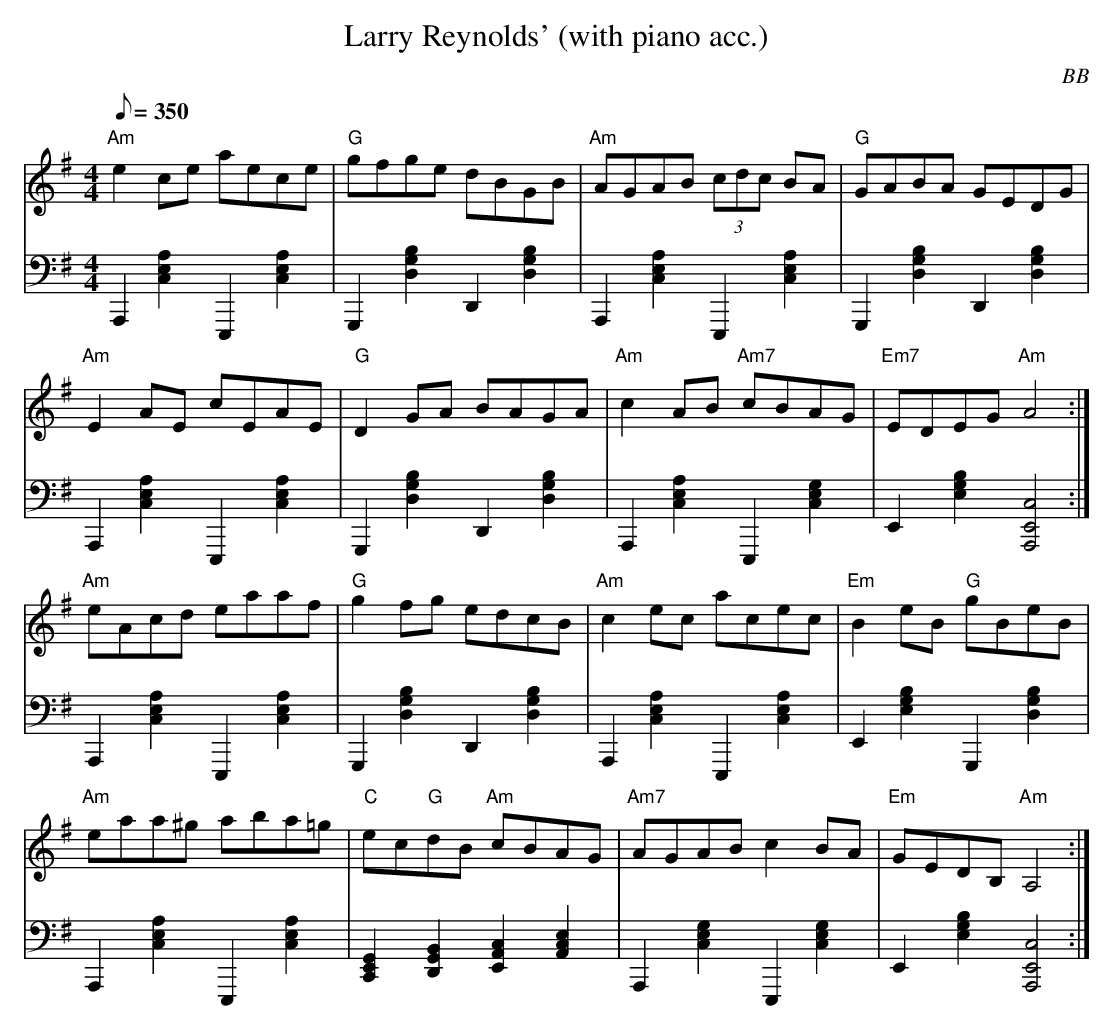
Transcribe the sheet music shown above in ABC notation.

X:1
T: Larry Reynolds' (with piano acc.)
C: BB
Q: 1/8=350
M: 4/4
L: 1/8
V: 1 program 1 110 %fiddle
V: 2 volume=70 clef=bass m=D program 1 01
K: Ador
[V:1] "Am"e2 ce aece|"G"gfge dBGB|"Am"AGAB (3cdc BA|"G"GABA GEDG|
[V:2] A,,2[A2C2E2]E,,2[E2C2A2]|G,,2[G2B2D2]D,2[G2B2D2]|A,,2[A2C2E2]E,,2[E2C2A2]|\
G,,2[G2B2D2]D,2[G2B2D2]|
[V:1] "Am"E2 AE cEAE|"G"D2 GA BAGA|"Am"c2 AB "Am7"cBAG|"Em7"EDEG "Am"A4 :|
[V:2] A,,2[A2C2E2]E,,2[E2C2A2]|G,,2[G2B2D2]D,2[G2B2D2]|A,,2[A2C2E2]E,,2[E2C2G2]|\
E,2[E2B2G2][A,,4C4E,4]:|
[V:1] "Am"eAcd eaaf|"G"g2 fg edcB|"Am"c2 ec acec|"Em"B2 eB "G"gBeB|
[V:2] A,,2[A2C2E2]E,,2[E2C2A2]|G,,2[G2B2D2]D,2[G2B2D2]|A,,2[A2C2E2]E,,2[E2C2A2]|\
E,2[E2B2G2]G,,2[G2B2D2]|
[V:1] "Am"eaa^g aba=g|"C"ec"G"dB "Am"cBAG|"Am7"AGAB c2 BA|"Em"GEDB, "Am"A,4 :|
[V:2] A,,2[A2C2E2]E,,2[E2C2A2]|[C,2E,2G,2][G,2B,2D,2][A,2C2E,2][A,2C2E2]|\
A,,2[G2C2E2]E,,2[E2C2G2]|E,2[E2B2G2] [A,,4C4E,4] :|
